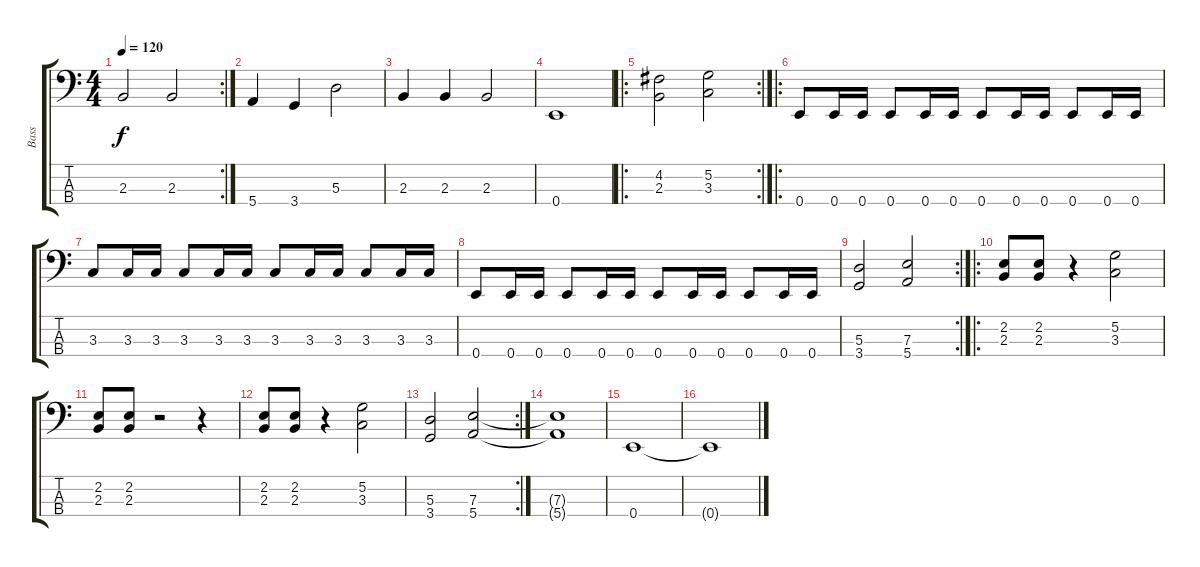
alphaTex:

\track ("Bass" "Bass") {instrument electricbassfinger}
\staff {score tabs}
\tuning (G2 D2 A1 E1) {hide}
\rc 2
\ts (4 4)
\tempo 120
\clef f4
\ks c
2.3.2{dy f} 2.3.2 |
5.4.4 3.4.4 5.3.2 |
2.3.4 2.3.4 2.3.2 |
0.4.1 |
\ro
\rc 2
(4.2 2.3).2 (5.2 3.3).2 |
\ro
0.4.8 0.4.16 0.4.16 0.4.8 0.4.16 0.4.16 0.4.8 0.4.16 0.4.16 0.4.8 0.4.16 0.4.16 |
3.3.8 3.3.16 3.3.16 3.3.8 3.3.16 3.3.16 3.3.8 3.3.16 3.3.16 3.3.8 3.3.16 3.3.16 |
0.4.8 0.4.16 0.4.16 0.4.8 0.4.16 0.4.16 0.4.8 0.4.16 0.4.16 0.4.8 0.4.16 0.4.16 |
\rc 2
(5.3 3.4).2 (7.3 5.4).2 |
\ro
(2.2 2.3).8 (2.2 2.3).8 r.4 (5.2 3.3).2 |
(2.2 2.3).8 (2.2 2.3).8 r.2 r.4 |
(2.2 2.3).8 (2.2 2.3).8 r.4 (5.2 3.3).2 |
\rc 2
(5.3 3.4).2 (7.3 5.4).2 |
(7.3{t} 5.4{t}).1 |
0.4.1 |
0.4{t}.1
